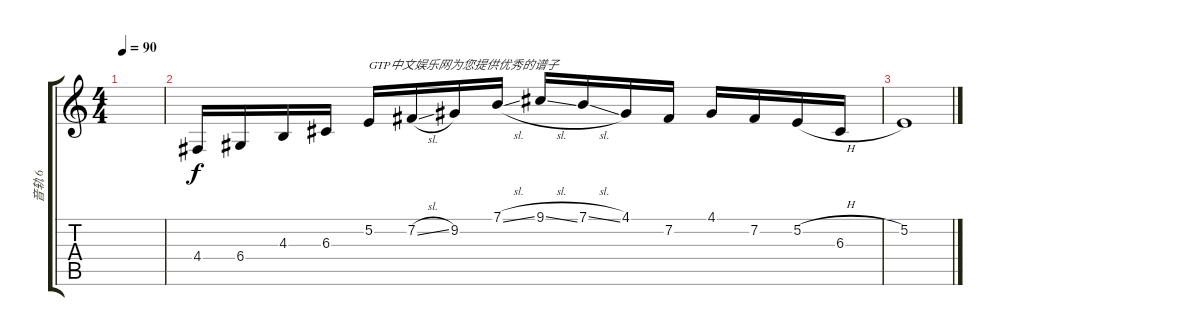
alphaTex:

\track ("音轨 6" "音轨 6") {instrument tangoaccordion}
\staff {score tabs}
\tuning (E4 B3 G3 D3 A2 E2) {hide}
\ts (4 4)
\tempo 90
\clef g2
\ks c
|
4.4.16 6.4.16 4.3.16 6.3.16 5.2.16{txt "GTP中文娱乐网为您提供优秀的谱子"} 7.2{sl}.16 9.2.16 7.1{sl}.16 9.1{sl}.16 7.1{sl}.16 4.1.16 7.2.16 4.1.16 7.2.16 5.2{h}.16 6.3.16 |
5.2.1
